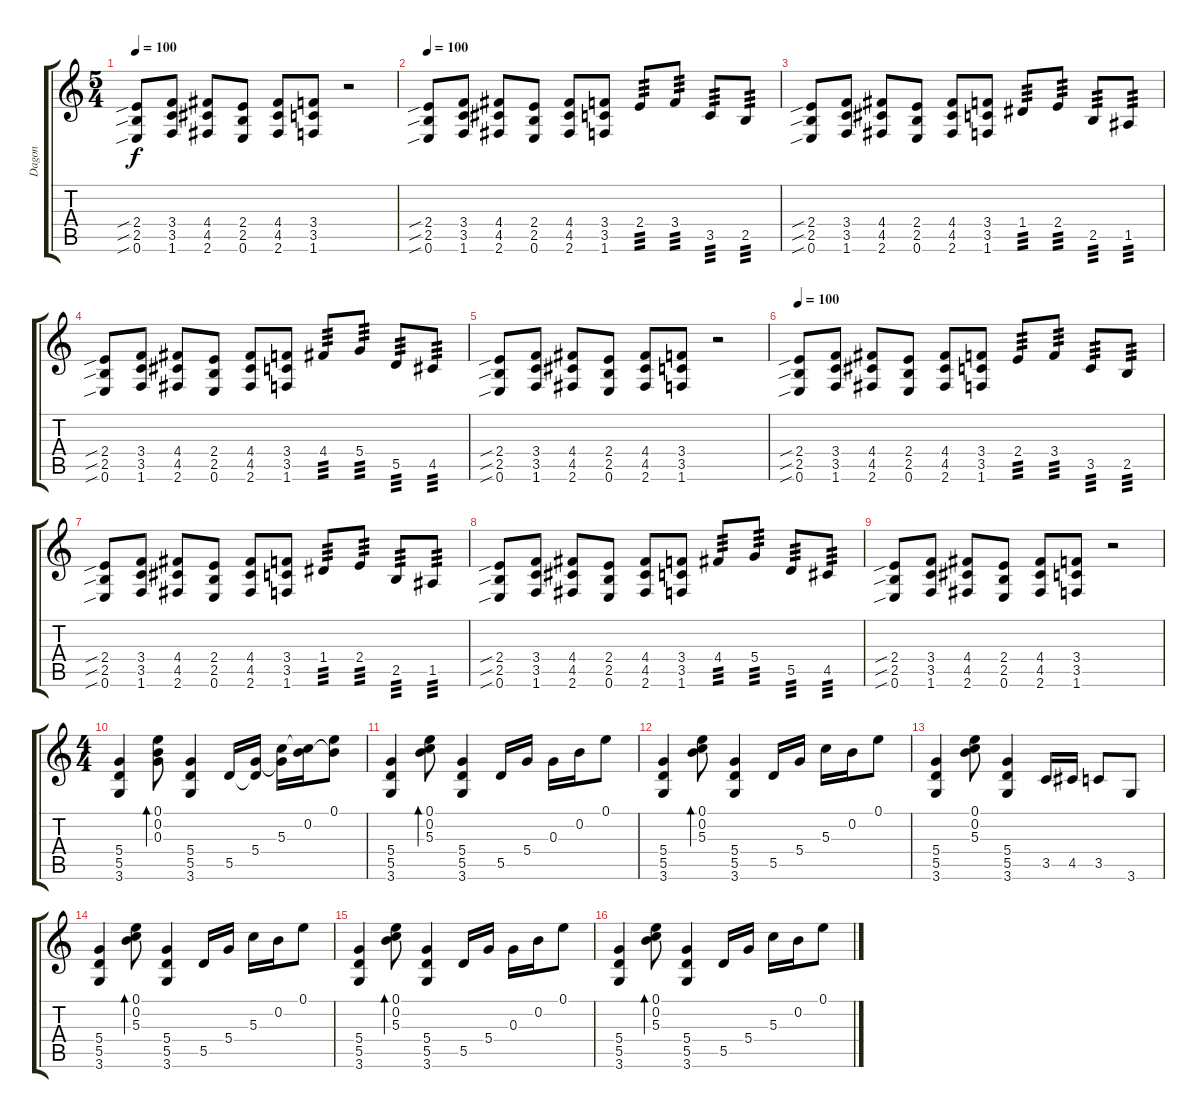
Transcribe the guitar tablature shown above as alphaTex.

\track ("Dagon" "Dagon") {instrument distortionguitar}
\staff {score tabs}
\tuning (E4 B3 G3 D3 A2 E2) {hide}
\ts (5 4)
\tempo 100
\clef g2
\ks c
(2.4{sib} 2.5{sib} 0.6{sib}).8{dy f} (3.4 3.5 1.6).8 (4.4 4.5 2.6).8 (2.4 2.5 0.6).8 (4.4 4.5 2.6).8 (3.4 3.5 1.6).8 r.2 |
\tempo 100
(2.4{sib} 2.5{sib} 0.6{sib}).8 (3.4 3.5 1.6).8 (4.4 4.5 2.6).8 (2.4 2.5 0.6).8 (4.4 4.5 2.6).8 (3.4 3.5 1.6).8 2.4.8{tp 3} 3.4.8{tp 3} 3.5.8{tp 3} 2.5.8{tp 3} |
(2.4{sib} 2.5{sib} 0.6{sib}).8 (3.4 3.5 1.6).8 (4.4 4.5 2.6).8 (2.4 2.5 0.6).8 (4.4 4.5 2.6).8 (3.4 3.5 1.6).8 1.4.8{tp 3} 2.4.8{tp 3} 2.5.8{tp 3} 1.5.8{tp 3} |
(2.4{sib} 2.5{sib} 0.6{sib}).8 (3.4 3.5 1.6).8 (4.4 4.5 2.6).8 (2.4 2.5 0.6).8 (4.4 4.5 2.6).8 (3.4 3.5 1.6).8 4.4.8{tp 3} 5.4.8{tp 3} 5.5.8{tp 3} 4.5.8{tp 3} |
(2.4{sib} 2.5{sib} 0.6{sib}).8 (3.4 3.5 1.6).8 (4.4 4.5 2.6).8 (2.4 2.5 0.6).8 (4.4 4.5 2.6).8 (3.4 3.5 1.6).8 r.2 |
\tempo 100
(2.4{sib} 2.5{sib} 0.6{sib}).8 (3.4 3.5 1.6).8 (4.4 4.5 2.6).8 (2.4 2.5 0.6).8 (4.4 4.5 2.6).8 (3.4 3.5 1.6).8 2.4.8{tp 3} 3.4.8{tp 3} 3.5.8{tp 3} 2.5.8{tp 3} |
(2.4{sib} 2.5{sib} 0.6{sib}).8 (3.4 3.5 1.6).8 (4.4 4.5 2.6).8 (2.4 2.5 0.6).8 (4.4 4.5 2.6).8 (3.4 3.5 1.6).8 1.4.8{tp 3} 2.4.8{tp 3} 2.5.8{tp 3} 1.5.8{tp 3} |
(2.4{sib} 2.5{sib} 0.6{sib}).8 (3.4 3.5 1.6).8 (4.4 4.5 2.6).8 (2.4 2.5 0.6).8 (4.4 4.5 2.6).8 (3.4 3.5 1.6).8 4.4.8{tp 3} 5.4.8{tp 3} 5.5.8{tp 3} 4.5.8{tp 3} |
(2.4{sib} 2.5{sib} 0.6{sib}).8 (3.4 3.5 1.6).8 (4.4 4.5 2.6).8 (2.4 2.5 0.6).8 (4.4 4.5 2.6).8 (3.4 3.5 1.6).8 r.2 |
\ts (4 4)
(5.4 5.5 3.6).4 (0.1 0.2 0.3).8{bd 120} (5.4 5.5 3.6).4 5.5.16 (5.4 5.5{t}).16 (5.3 5.4{t}).16 (0.2 5.3{t}).16 (0.1 0.2{t}).8 |
(5.4 5.5 3.6).4 (0.1 0.2 5.3).8{bd 120} (5.4 5.5 3.6).4 5.5.16 5.4.16 0.3.16 0.2.16 0.1.8 |
(5.4 5.5 3.6).4 (0.1 0.2 5.3).8{bd 120} (5.4 5.5 3.6).4 5.5.16 5.4.16 5.3.16 0.2.16 0.1.8 |
(5.4 5.5 3.6).4 (0.1 0.2 5.3).8 (5.4 5.5 3.6).4 3.5.16 4.5.16 3.5.8 3.6.8 |
(5.4 5.5 3.6).4 (0.1 0.2 5.3).8{bd 120} (5.4 5.5 3.6).4 5.5.16 5.4.16 5.3.16 0.2.16 0.1.8 |
(5.4 5.5 3.6).4 (0.1 0.2 5.3).8{bd 120} (5.4 5.5 3.6).4 5.5.16 5.4.16 0.3.16 0.2.16 0.1.8 |
(5.4 5.5 3.6).4 (0.1 0.2 5.3).8{bd 120} (5.4 5.5 3.6).4 5.5.16 5.4.16 5.3.16 0.2.16 0.1.8
